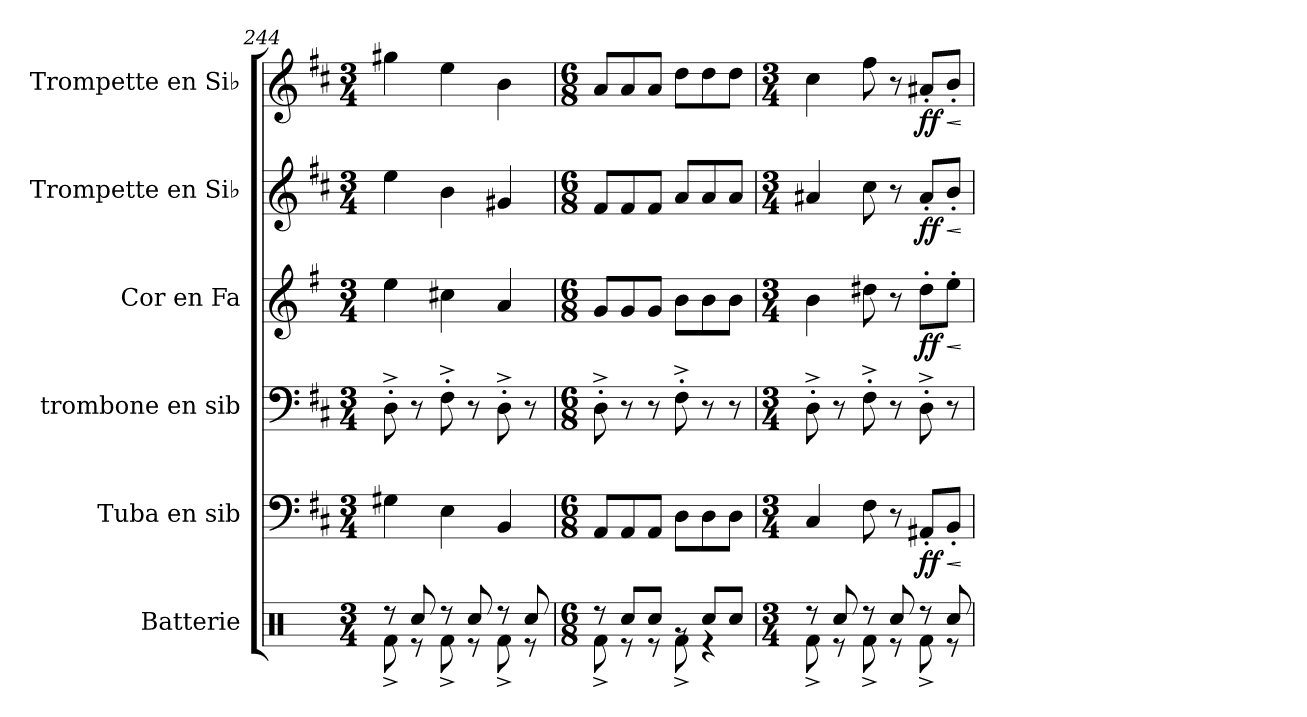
**kern	**kern	**dynam	**kern	**kern	**dynam	**kern	**dynam	**kern	**dynam
*part6	*part5	*part5	*part4	*part3	*part3	*part2	*part2	*part1	*part1
*staff6	*staff5	*staff5	*staff4	*staff3	*staff3	*staff2	*staff2	*staff1	*staff1
*I"Batterie	*I"Tuba en sib	*	*I"trombone en sib	*I"Cor en Fa	*	*I"Trompette en Si♭	*	*I"Trompette en Si♭	*
*I'Batt.	*I'Tub. sib	*	*I'Trb. sib	*I'Cor Fa	*	*I'Tromp. Si♭	*	*I'Tromp. Si♭	*
*clefX	*clefF4	*	*clefF4	*clefG2	*	*clefG2	*	*clefG2	*
*	*ITrd1c2	*	*ITrd1c2	*ITrd4c7	*	*ITrd1c2	*	*ITrd1c2	*
*k[]	*k[]	*	*k[]	*k[]	*	*k[]	*	*k[]	*
*M3/4	*M3/4	*	*M3/4	*M3/4	*	*M3/4	*	*M3/4	*
=244	=244	=244	=244	=244	=244	=244	=244	=244	=244
*^	*	*	*	*	*	*	*	*	*
8r	8Rf^\	4F#X\	.	8C'^\	4a\	.	4dd\	.	4ff#X\	.
8Rcc/	8r	.	.	8r	.	.	.	.	.	.
8r	8Rf^\	4D\	.	8E'^\	4f#X\	.	4a\	.	4dd\	.
8Rcc/	8r	.	.	8r	.	.	.	.	.	.
8r	8Rf^\	4AA/	.	8C'^\	4d/	.	4f#X/	.	4a\	.
8Rcc/	8r	.	.	8r	.	.	.	.	.	.
=245	=245	=245	=245	=245	=245	=245	=245	=245	=245	=245
*M6/8	*	*M6/8	*	*M6/8	*M6/8	*	*M6/8	*	*M6/8	*
8r	8Rf^\	8GG/L	.	8C'^\	8c/L	.	8e/L	.	8g/L	.
8Rcc/L	8r	8GG/	.	8r	8c/	.	8e/	.	8g/	.
8Rcc/J	8r	8GG/J	.	8r	8c/J	.	8e/J	.	8g/J	.
8rg	8Rf^\	8C\L	.	8E'^\	8e\L	.	8g/L	.	8cc\L	.
8Rcc/L	4r	8C\	.	8r	8e\	.	8g/	.	8cc\	.
8Rcc/J	.	8C\J	.	8r	8e\J	.	8g/J	.	8cc\J	.
!!LO:LB:g=z
=246	=246	=246	=246	=246	=246	=246	=246	=246	=246	=246
*M3/4	*	*M3/4	*	*M3/4	*M3/4	*	*M3/4	*	*M3/4	*
8r	8Rf^\	4BB/	.	8C'^\	4e\	.	4g#X/	.	4b\	.
8Rcc/	8r	.	.	8r	.	.	.	.	.	.
8r	8Rf^\	8E\	.	8E'^\	8g#X\	.	8b\	.	8ee\	.
8Rcc/	8r	8r	.	8r	8r	.	8r	.	8r	.
*	*	*	*	*	*	*	*	*	*MM180	*
!	!	!	!LO:DY:b	!	!	!LO:DY:b	!	!LO:DY:b	!	!LO:DY:b
8r	8Rf^\	8GG#X'/L	ff	8C'^\	8g#'\L	ff	8g#'/L	ff	8g#X'/L	ff
!	!	!	!LO:HP:b	!	!	!LO:HP:b	!	!LO:HP:b	!	!LO:HP:b
8Rcc/	8r	8AA'/J	<	8r	8a'\J	<	8a'/J	<	8a'/J	<
*v	*v	*	*	*	*	*	*	*	*	*
.	.	[	.	.	[	.	[	.	[
=	=	=	=	=	=	=	=	=	=
*-	*-	*-	*-	*-	*-	*-	*-	*-	*-
